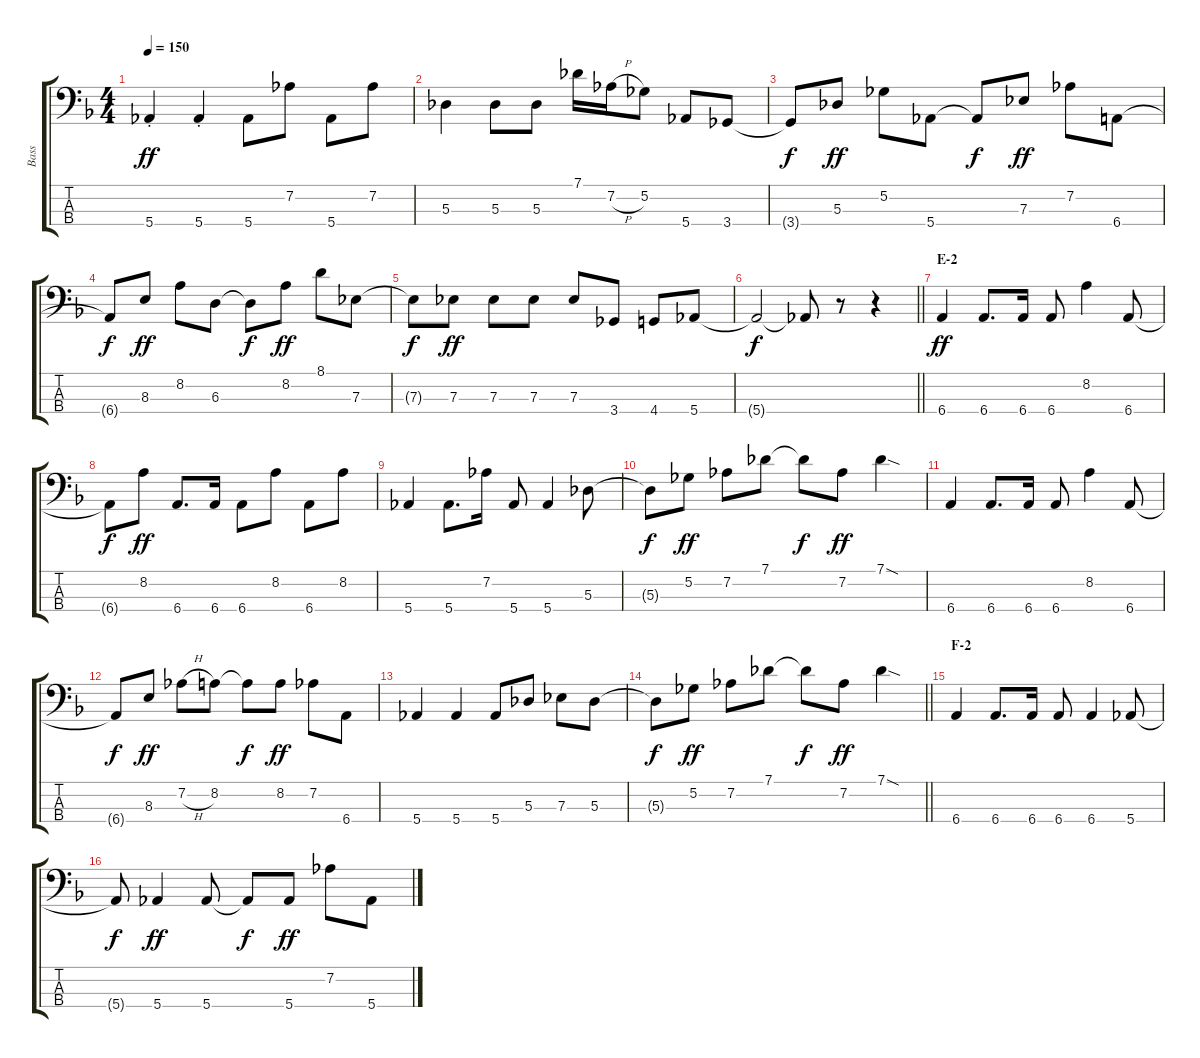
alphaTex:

\track ("Bass" "Bass") {instrument electricbasspick}
\staff {score tabs}
\tuning (Gb2 Db2 Ab1 Eb1) {hide}
\ts (4 4)
\tempo 150
\clef f4
\ks f
5.4{st}.4{dy ff} 5.4{st}.4 5.4.8 7.2.8 5.4.8 7.2.8 |
5.3.4 5.3.8 5.3.8 7.1.16 7.2{h}.16 5.2.8 5.4.8 3.4.8 |
3.4{t}.8{dy f} 5.3.8{dy ff} 5.2.8 5.4.8 5.4{t}.8{dy f} 7.3.8{dy ff} 7.2.8 6.4.8 |
6.4{t}.8{dy f} 8.3.8{dy ff} 8.2.8 6.3.8 6.3{t}.8{dy f} 8.2.8{dy ff} 8.1.8 7.3.8 |
7.3{t}.8{dy f} 7.3.8{dy ff} 7.3.8 7.3.8 7.3.8 3.4.8 4.4.8 5.4.8 |
\barLineRight lightlight
5.4{t}.2{dy f} 5.4{t}.8 r.8 r.4 |
\section ("" "E-2")
6.4.4{dy ff} 6.4.8{d} 6.4.16 6.4.8 8.2.4 6.4.8 |
6.4{t}.8{dy f} 8.2.8{dy ff} 6.4.8{d} 6.4.16 6.4.8 8.2.8 6.4.8 8.2.8 |
5.4.4 5.4.8{d} 7.2.16 5.4.8 5.4.4 5.3.8 |
5.3{t}.8{dy f} 5.2.8{dy ff} 7.2.8 7.1.8 7.1{t}.8{dy f} 7.2.8{dy ff} 7.1{sod}.4 |
6.4.4 6.4.8{d} 6.4.16 6.4.8 8.2.4 6.4.8 |
6.4{t}.8{dy f} 8.3.8{dy ff} 7.2{h}.8 8.2.8 8.2{t}.8{dy f} 8.2.8{dy ff} 7.2.8 6.4.8 |
5.4.4 5.4.4 5.4.8 5.3.8 7.3.8 5.3.8 |
\barLineRight lightlight
5.3{t}.8{dy f} 5.2.8{dy ff} 7.2.8 7.1.8 7.1{t}.8{dy f} 7.2.8{dy ff} 7.1{sod}.4 |
\section ("" "F-2")
6.4.4 6.4.8{d} 6.4.16 6.4.8 6.4.4 5.4.8 |
5.4{t}.8{dy f} 5.4.4{dy ff} 5.4.8 5.4{t}.8{dy f} 5.4.8{dy ff} 7.2.8 5.4.8
